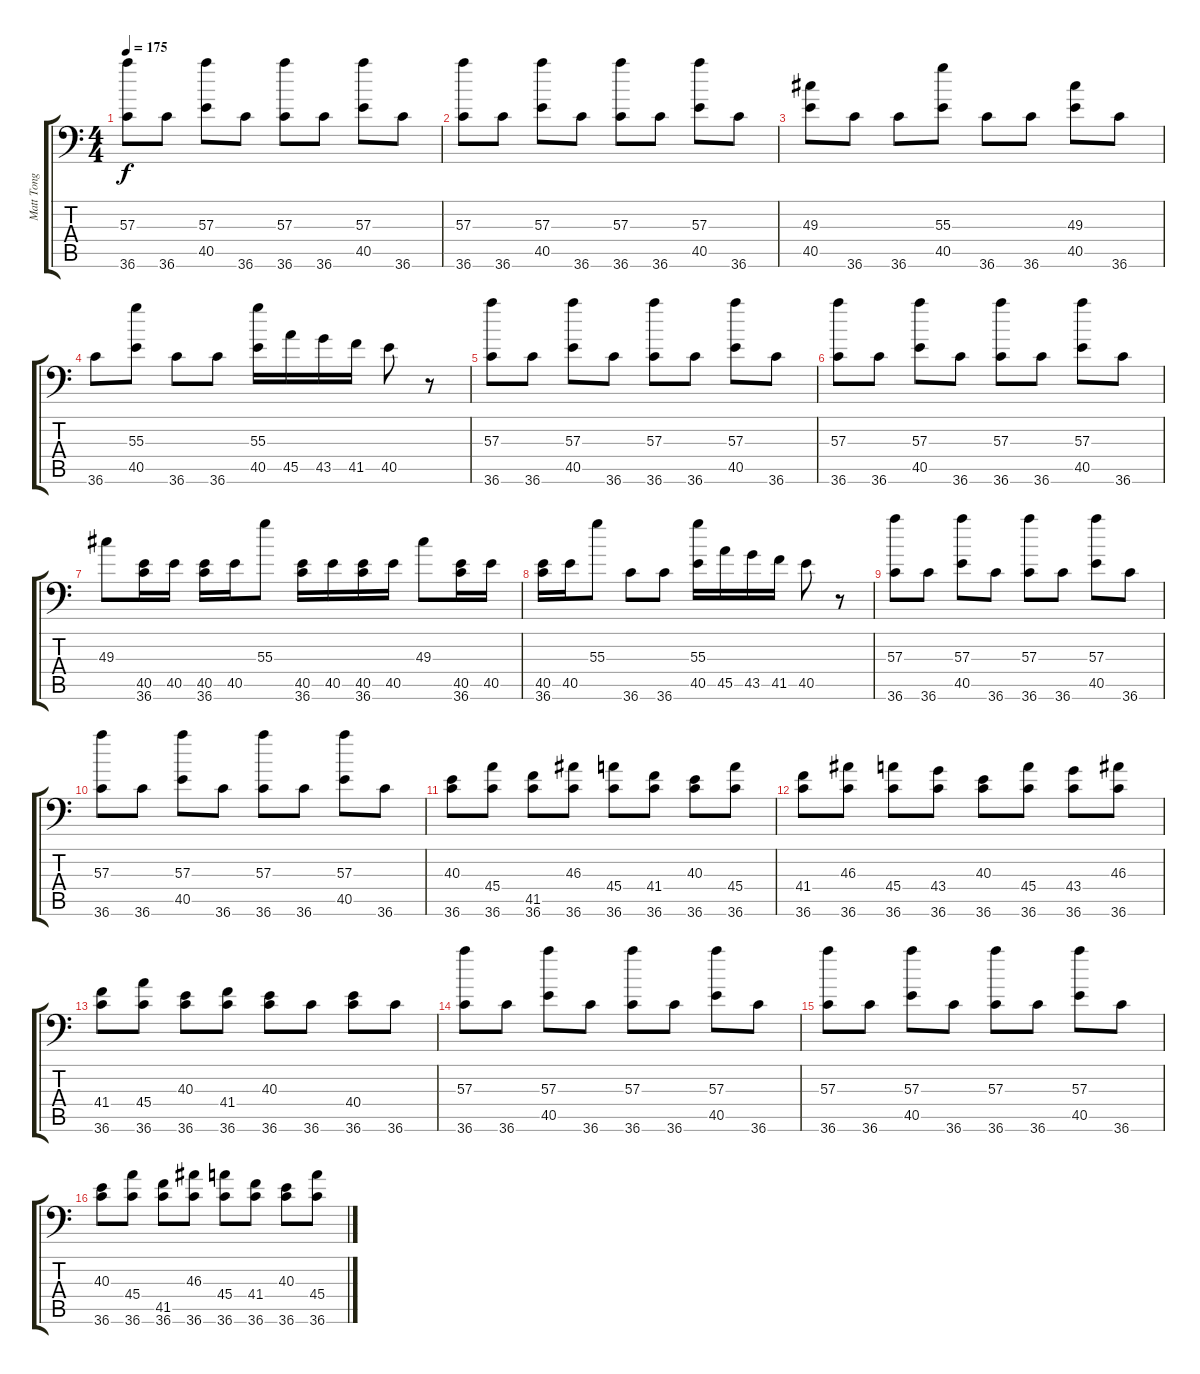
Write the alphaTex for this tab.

\track ("Matt Tong" "Matt Tong") {instrument acousticgrandpiano}
\staff {score tabs}
\tuning (C-1 C-1 C-1 C-1 C-1 C-1) {hide}
\ts (4 4)
\tempo 175
\clef f4
\ks c
(57.3 36.6).8{dy f} 36.6.8 (57.3 40.5).8 36.6.8 (57.3 36.6).8 36.6.8 (57.3 40.5).8 36.6.8 |
(57.3 36.6).8 36.6.8 (57.3 40.5).8 36.6.8 (57.3 36.6).8 36.6.8 (57.3 40.5).8 36.6.8 |
(49.3 40.5).8 36.6.8 36.6.8 (55.3 40.5).8 36.6.8 36.6.8 (49.3 40.5).8 36.6.8 |
36.6.8 (55.3 40.5).8 36.6.8 36.6.8 (55.3 40.5).16 45.5.16 43.5.16 41.5.16 40.5.8 r.8 |
(57.3 36.6).8 36.6.8 (57.3 40.5).8 36.6.8 (57.3 36.6).8 36.6.8 (57.3 40.5).8 36.6.8 |
(57.3 36.6).8 36.6.8 (57.3 40.5).8 36.6.8 (57.3 36.6).8 36.6.8 (57.3 40.5).8 36.6.8 |
49.3.8 (40.5 36.6).16 40.5.16 (40.5 36.6).16 40.5.16 55.3.8 (40.5 36.6).16 40.5.16 (40.5 36.6).16 40.5.16 49.3.8 (40.5 36.6).16 40.5.16 |
(40.5 36.6).16 40.5.16 55.3.8 36.6.8 36.6.8 (55.3 40.5).16 45.5.16 43.5.16 41.5.16 40.5.8 r.8 |
(57.3 36.6).8 36.6.8 (57.3 40.5).8 36.6.8 (57.3 36.6).8 36.6.8 (57.3 40.5).8 36.6.8 |
(57.3 36.6).8 36.6.8 (57.3 40.5).8 36.6.8 (57.3 36.6).8 36.6.8 (57.3 40.5).8 36.6.8 |
(40.3 36.6).8 (45.4 36.6).8 (41.5 36.6).8 (46.3 36.6).8 (45.4 36.6).8 (41.4 36.6).8 (40.3 36.6).8 (45.4 36.6).8 |
(41.4 36.6).8 (46.3 36.6).8 (45.4 36.6).8 (43.4 36.6).8 (40.3 36.6).8 (45.4 36.6).8 (43.4 36.6).8 (46.3 36.6).8 |
(41.4 36.6).8 (45.4 36.6).8 (40.3 36.6).8 (41.4 36.6).8 (40.3 36.6).8 36.6.8 (40.4 36.6).8 36.6.8 |
(57.3 36.6).8 36.6.8 (57.3 40.5).8 36.6.8 (57.3 36.6).8 36.6.8 (57.3 40.5).8 36.6.8 |
(57.3 36.6).8 36.6.8 (57.3 40.5).8 36.6.8 (57.3 36.6).8 36.6.8 (57.3 40.5).8 36.6.8 |
(40.3 36.6).8 (45.4 36.6).8 (41.5 36.6).8 (46.3 36.6).8 (45.4 36.6).8 (41.4 36.6).8 (40.3 36.6).8 (45.4 36.6).8
